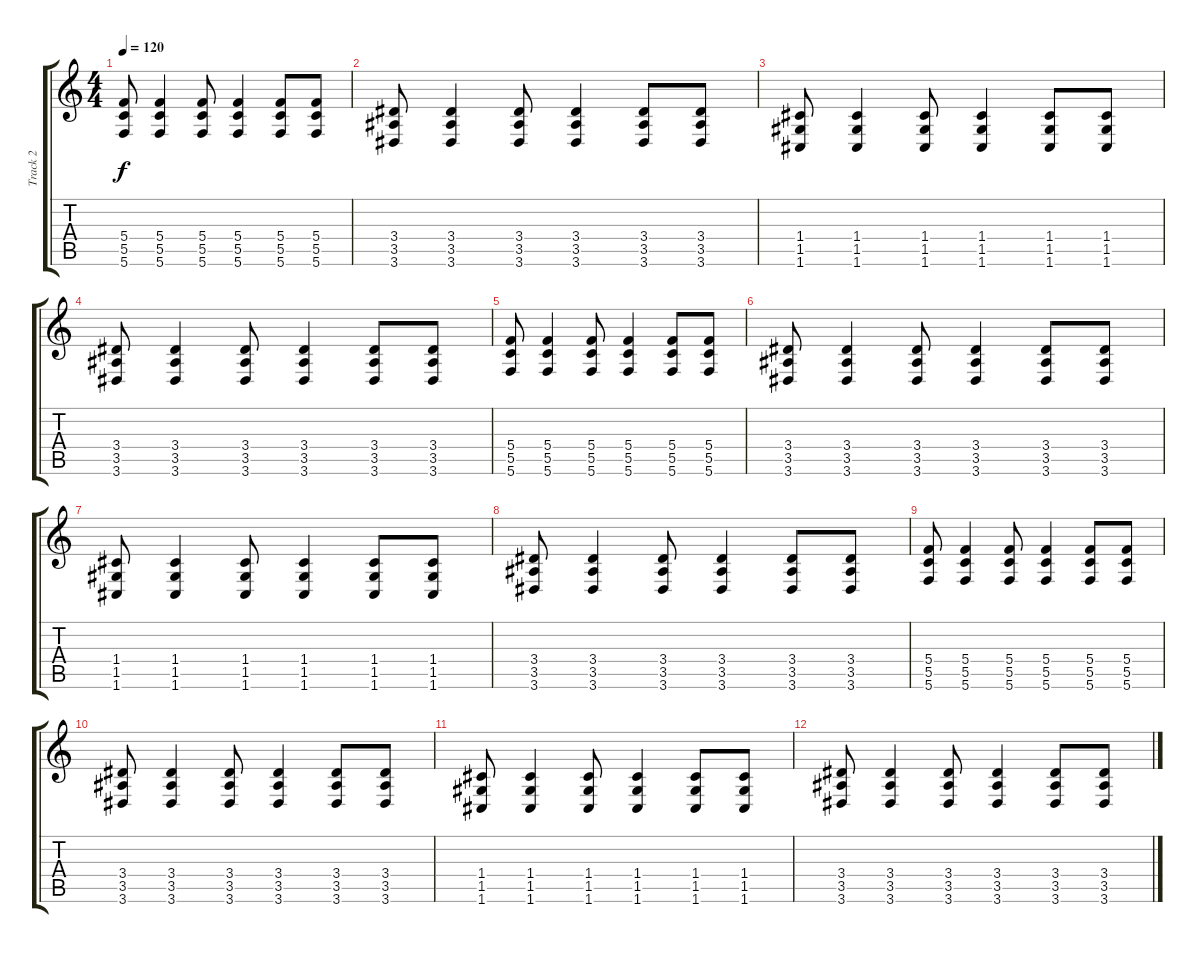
\track ("Track 2" "Track 2") {instrument distortionguitar}
\staff {score tabs}
\tuning (D4 A3 F3 C3 G2 C2) {hide}
\ts (4 4)
\tempo 120
\clef g2
\ks c
(5.4 5.5 5.6).8{dy f} (5.4 5.5 5.6).4 (5.4 5.5 5.6).8 (5.4 5.5 5.6).4 (5.4 5.5 5.6).8 (5.4 5.5 5.6).8 |
(3.4 3.5 3.6).8 (3.4 3.5 3.6).4 (3.4 3.5 3.6).8 (3.4 3.5 3.6).4 (3.4 3.5 3.6).8 (3.4 3.5 3.6).8 |
(1.4 1.5 1.6).8 (1.4 1.5 1.6).4 (1.4 1.5 1.6).8 (1.4 1.5 1.6).4 (1.4 1.5 1.6).8 (1.4 1.5 1.6).8 |
(3.4 3.5 3.6).8 (3.4 3.5 3.6).4 (3.4 3.5 3.6).8 (3.4 3.5 3.6).4 (3.4 3.5 3.6).8 (3.4 3.5 3.6).8 |
(5.4 5.5 5.6).8 (5.4 5.5 5.6).4 (5.4 5.5 5.6).8 (5.4 5.5 5.6).4 (5.4 5.5 5.6).8 (5.4 5.5 5.6).8 |
(3.4 3.5 3.6).8 (3.4 3.5 3.6).4 (3.4 3.5 3.6).8 (3.4 3.5 3.6).4 (3.4 3.5 3.6).8 (3.4 3.5 3.6).8 |
(1.4 1.5 1.6).8 (1.4 1.5 1.6).4 (1.4 1.5 1.6).8 (1.4 1.5 1.6).4 (1.4 1.5 1.6).8 (1.4 1.5 1.6).8 |
(3.4 3.5 3.6).8 (3.4 3.5 3.6).4 (3.4 3.5 3.6).8 (3.4 3.5 3.6).4 (3.4 3.5 3.6).8 (3.4 3.5 3.6).8 |
(5.4 5.5 5.6).8 (5.4 5.5 5.6).4 (5.4 5.5 5.6).8 (5.4 5.5 5.6).4 (5.4 5.5 5.6).8 (5.4 5.5 5.6).8 |
(3.4 3.5 3.6).8 (3.4 3.5 3.6).4 (3.4 3.5 3.6).8 (3.4 3.5 3.6).4 (3.4 3.5 3.6).8 (3.4 3.5 3.6).8 |
(1.4 1.5 1.6).8 (1.4 1.5 1.6).4 (1.4 1.5 1.6).8 (1.4 1.5 1.6).4 (1.4 1.5 1.6).8 (1.4 1.5 1.6).8 |
(3.4 3.5 3.6).8 (3.4 3.5 3.6).4 (3.4 3.5 3.6).8 (3.4 3.5 3.6).4 (3.4 3.5 3.6).8 (3.4 3.5 3.6).8
